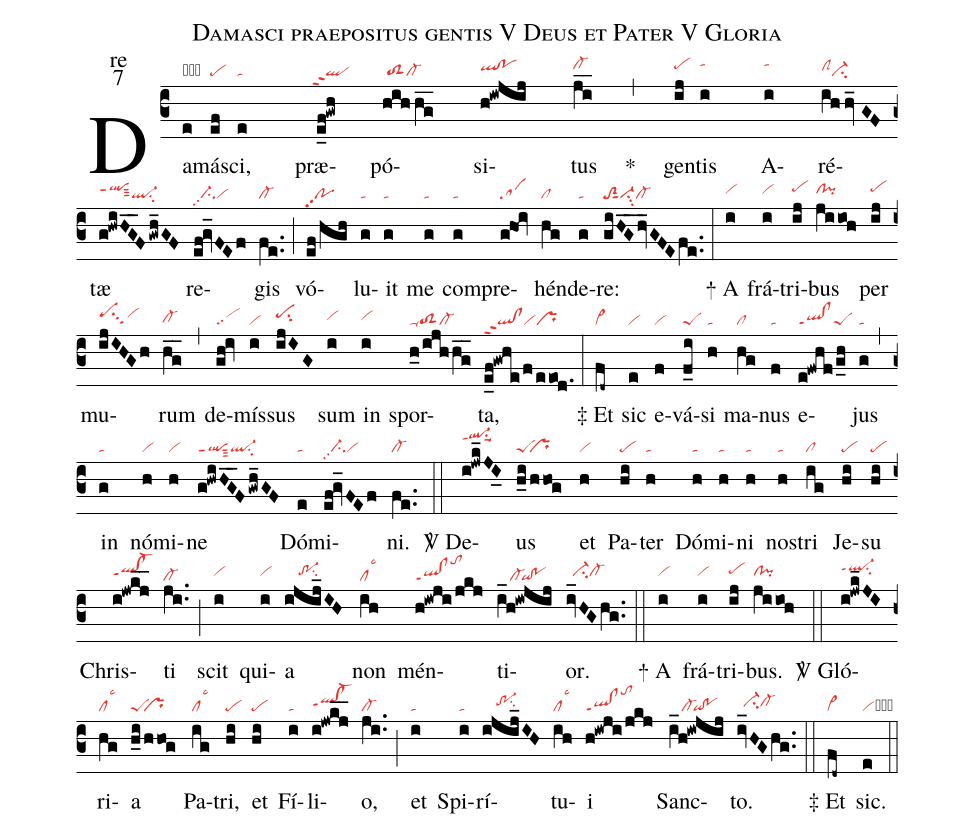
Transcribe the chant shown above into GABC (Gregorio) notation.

name:Damasci praepositus gentis V Deus et Pater V Gloria;
office-part:re;
mode:7;
nabc-lines:1;
%%
(c3) Da(e|obta)más(ef|pe)ci,(e|ta) præ(e_f!gwh|`qlppt2)pó(hih/hg__|/toS2cl-)si(h!iwjij|qlhh!pohh)tus(ji__|cl-hi) <sp>*</sp>(,) gen(ij|pehi)tis(i|tahj) A(i|tahj)ré(ihhv_GFz|clShhci-)tæ(g!hwiH_G_F/gwh_GF|qlhippt1sut3ql-su2) re(ef!gv_FEf|//ci-pp2vi)gis(fe..|cl-) (;) vó(ef/hgh|popp2)lu(g|ta)it(g|ta) me(g|ta) com(g|ta)pre(g@hoi|sa)hén(hg|cl)de(g|ta)re:(giH_G_hv_GFEfe..|toS2sut1vi-su3cl-) (:)

<sp>+</sp> A(i|vihh) frá(i|vihh)tri(ij|pehi)bus(jiioh|clhh!pihh) per(ij|pehi) mu(ijIHGh|pehisu3vihi)rum(hg__|cl-hg) (,) de(gh!iv|sc)mís(i|vi)sus(ijIG|pehisu2) sum(i|vihh) in(i|vihh) spor(h_0/ijhhg__|toS2ppu1cl-)ta,(e_f!gwhe/f/eeod.|ql!clppt2vipr) (:)

<sp>‡</sp> Et(fd~|vi>) sic(e|vi) e(f|vi)vá(f_i|peS)si(h|ta) ma(hg|cl)nus(f|ta) e(e!fwhf/g_h|ql!clppt1peS)jus(g|ta) (,) in(g|ta) nó(h|vi)mi(h|vi)ne(g!hwiH_G_F/gwh_GF|qlppt1sut3ql-su2) Dó(e|ta)mi(ef!gv_FEf|//ci-pp2vi)ni.(fe..|cl-) (::)

<sp>V/</sp> De(i!jwk_JI_0|ql-hkppt1su1suu1)us(h_i/hhog|peS``pr) et(h|vi) Pa(hi|pe)ter(h|ta) Dó(h|ta)mi(h|ta)ni(h|ta) nos(h|ta)tri(ig|cl) Je(hi|pe)su(hi|pe) Chris(i!jwkj__|qlhh!cl-hhppt1)ti(ji..|cl-) (;) scit(i|vihh) qui(i|vihh)a(ijij_IH|////tr-1hhsu2) non(ih|cllsc3) mén(h!iwji/jkj|ql!clppt1tohm)ti(i_h!iwjij|////cl-`qi!po)or.(iv_HGhg..|//ci-hhcl-hh) (::)

<sp>+</sp> A(i|vihh) frá(i|vihh)tri(ij|pehi)bus.(jiioh|clhh!pihh) (::)

<sp>V/</sp> Gló(i!jwk_JI|ql-hjppt1su2)ri(hg|cllsc3)a(h_i/hhog|peS``pr) Pa(ig|cllsc3)tri,(hi|pe) et(hi|pe) Fí(i|ta)li(i!jwkj__|qlhh!cl-hhppt1)o,(ji..|cl-) (;) et(i|ta) Spi(i|ta)rí(ijij_IH|////tr-1hhsu2)tu(ih|cllsc3)i(h!iwji/jkj|ql!clppt1tohm) Sanc(i_h!iwjij|////cl-`qi!po)to.(iv_HGhg..|//ci-hhcl-hh) (::)

<sp>‡</sp> Et(fd~|vi>) sic.(e|vicb) (::)
